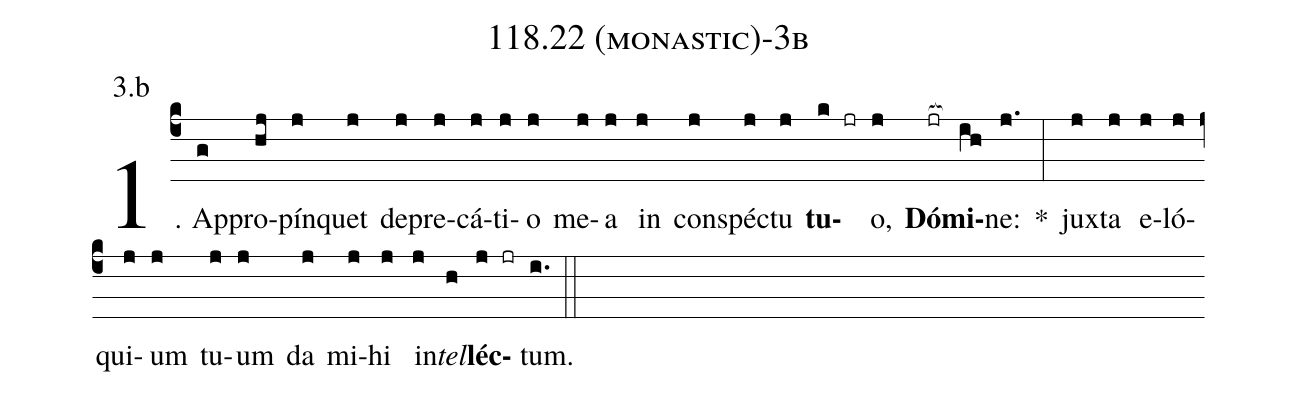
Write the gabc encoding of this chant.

name: 118.22 (monastic)-3b;
annotation: 3.b;
%%
(c4)1. Ap(g)pro(hj)pín(j)quet(j) de(j)pre(j)cá(j)ti(j)o(j) me(j)a(j) in(j) con(j)spéc(j)tu(j) <b>tu</b>(k jr)o,(j) <b>Dó</b>(jr[ocb:1{])<b>mi</b>(ih[ocb:0}])ne:(j.) *(:) jux(j)ta(j) e(j)ló(j)qui(j)um(j) tu(j)um(j) da(j) mi(j)hi(j) in(j)<i>tel</i>(h)<b>léc</b>(j jr)tum.(i.) (::)
